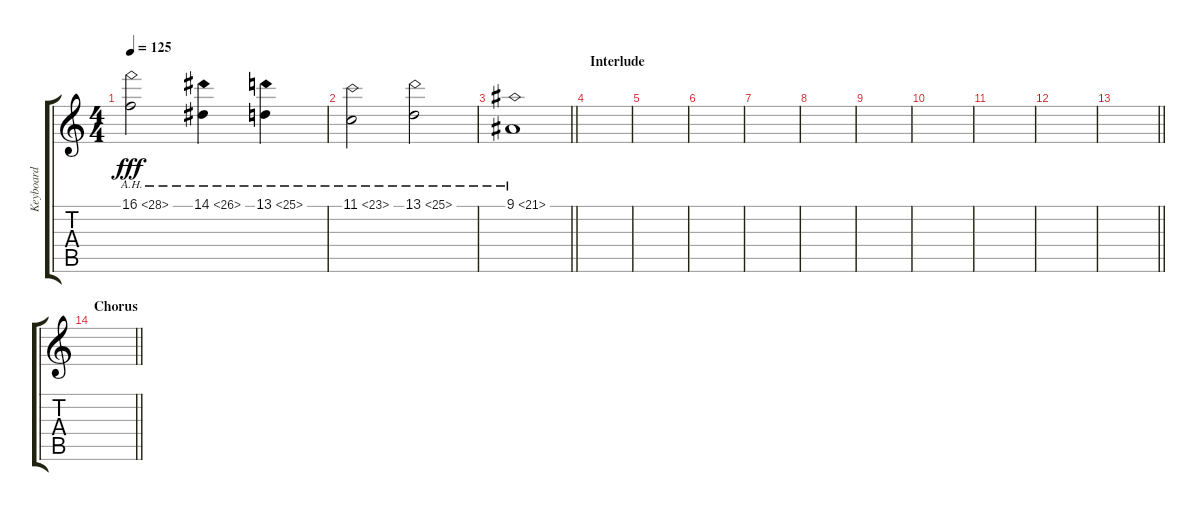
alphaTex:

\track ("Keyboard" "Keyboard") {instrument glockenspiel}
\staff {score tabs}
\tuning (Db4 Ab3 E3 B2 Gb2 B1) {hide}
\ts (4 4)
\tempo 125
\clef g2
\ks c
16.1{ah 12}.2{dy fff} 14.1{ah 12}.4 13.1{ah 12}.4 |
11.1{ah 12}.2 13.1{ah 12}.2 |
\barLineRight lightlight
9.1{ah 12}.1 |
\section ("" "Interlude")
|
|
|
|
|
|
|
|
|
\barLineRight lightlight
|
\section ("" "Chorus")
\barLineRight lightlight
